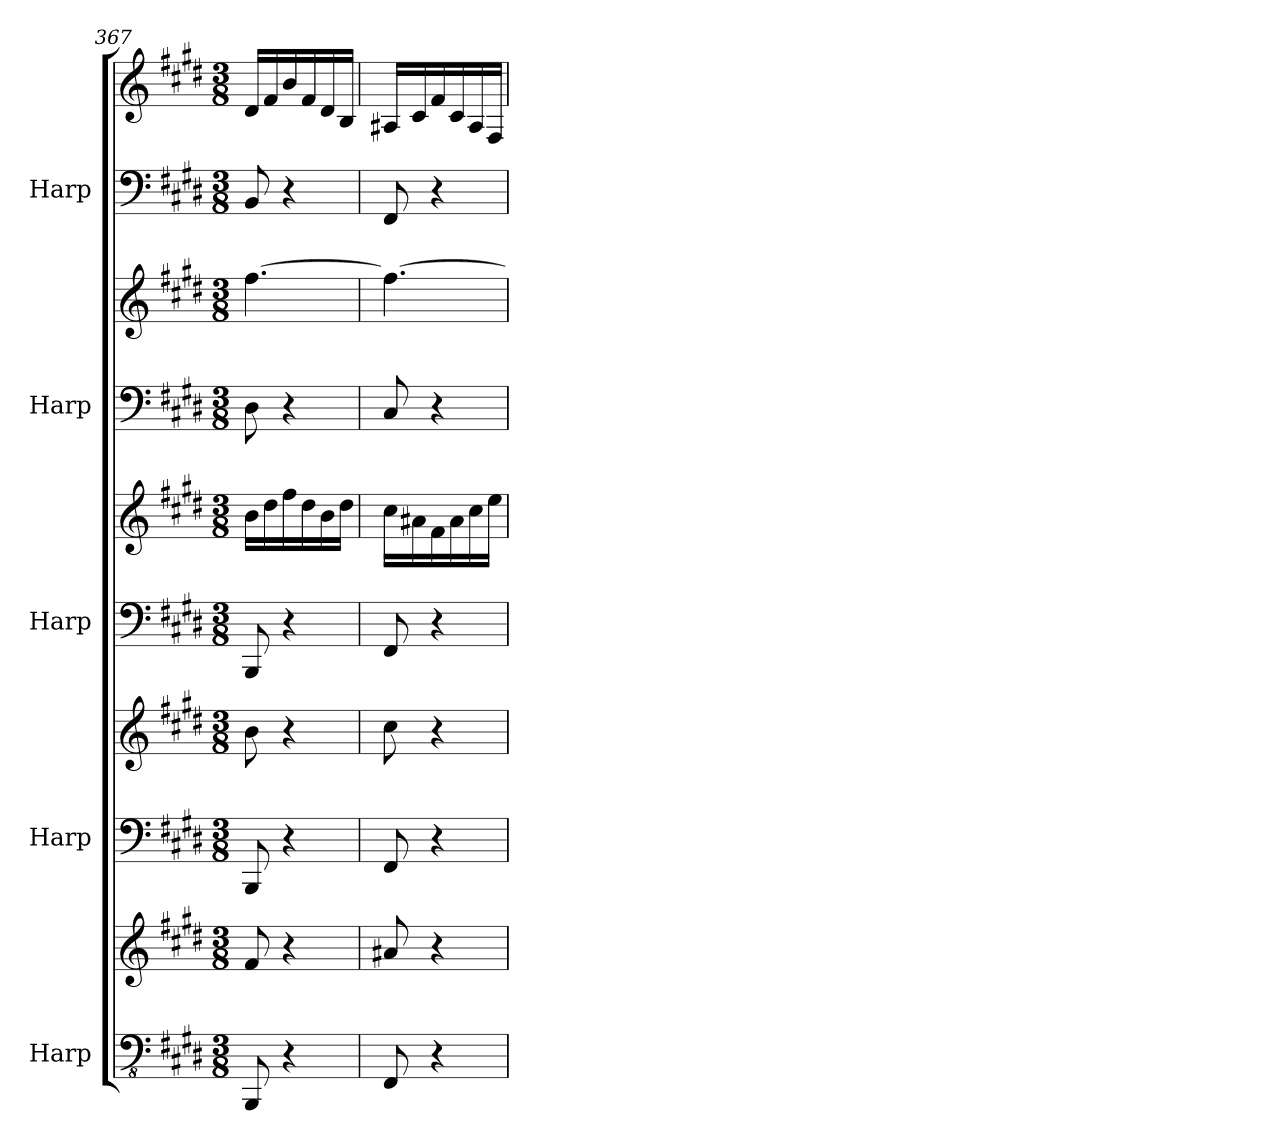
**kern	**kern	**kern	**kern	**kern	**kern	**kern	**kern	**kern	**kern
*part5	*part5	*part4	*part4	*part3	*part3	*part2	*part2	*part1	*part1
*staff10	*staff9	*staff8	*staff7	*staff6	*staff5	*staff4	*staff3	*staff2	*staff1
*I"Harp	*	*I"Harp	*	*I"Harp	*	*I"Harp	*	*I"Harp	*
*I'Hp	*	*I'Hp	*	*I'Hp	*	*I'Hp	*	*I'Hp	*
*clefFv4	*clefG2	*clefF4	*clefG2	*clefF4	*clefG2	*clefF4	*clefG2	*clefF4	*clefG2
*k[f#c#g#d#]	*k[f#c#g#d#]	*k[f#c#g#d#]	*k[f#c#g#d#]	*k[f#c#g#d#]	*k[f#c#g#d#]	*k[f#c#g#d#]	*k[f#c#g#d#]	*k[f#c#g#d#]	*k[f#c#g#d#]
*M3/8	*M3/8	*M3/8	*M3/8	*M3/8	*M3/8	*M3/8	*M3/8	*M3/8	*M3/8
=367	=367	=367	=367	=367	=367	=367	=367	=367	=367
8BBBB/	8f#/	8BBB/	8b\	8BBB/	16b\LL	8D#\	[4.ff#\	8BB/	16d#/LL
.	.	.	.	.	16dd#\	.	.	.	16f#/
4r	4r	4r	4r	4r	16ff#\	4r	.	4r	16b/
.	.	.	.	.	16dd#\	.	.	.	16f#/
.	.	.	.	.	16b\	.	.	.	16d#/
.	.	.	.	.	16dd#\JJ	.	.	.	16B/JJ
=368	=368	=368	=368	=368	=368	=368	=368	=368	=368
8FFF#/	8a#X/	8FF#/	8cc#\	8FF#/	16cc#\LL	8C#/	4.ff#\_	8FF#/	16A#X/LL
.	.	.	.	.	16a#X\	.	.	.	16c#/
4r	4r	4r	4r	4r	16f#\	4r	.	4r	16f#/
.	.	.	.	.	16a#\	.	.	.	16c#/
.	.	.	.	.	16cc#\	.	.	.	16A#/
.	.	.	.	.	16ee\JJ	.	.	.	16F#/JJ
=	=	=	=	=	=	=	=	=	=
*-	*-	*-	*-	*-	*-	*-	*-	*-	*-
